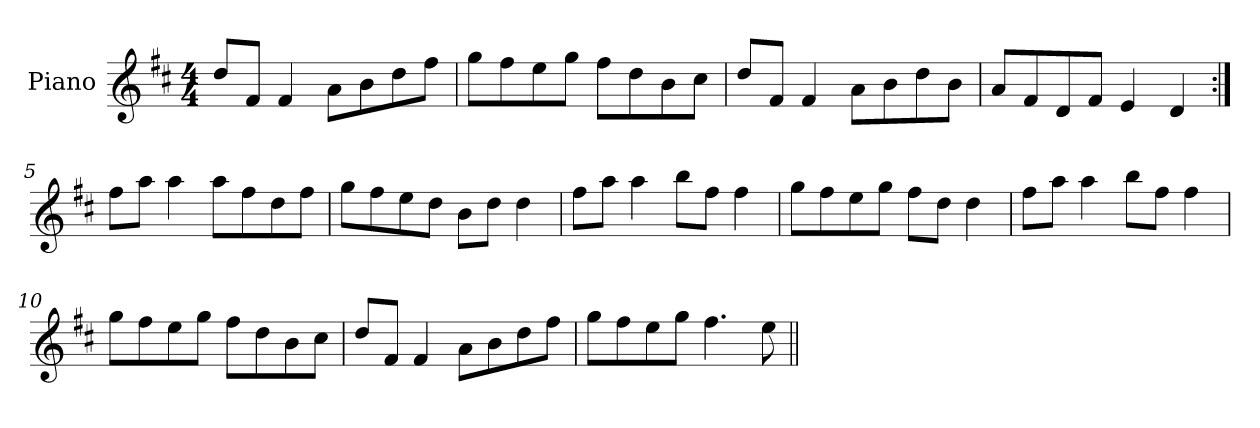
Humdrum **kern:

**kern
*part1
*staff1
*I"Piano
*I'Pno
*clefG2
*k[f#c#]
*D:
*M4/4
=1
8dd/L
8f#/J
4f#/
8a\L
8b\
8dd\
8ff#\J
=2
8gg\L
8ff#\
8ee\
8gg\J
8ff#\L
8dd\
8b\
8cc#\J
=3
8dd/L
8f#/J
4f#/
8a\L
8b\
8dd\
8b\J
=4
8a/L
8f#/
8d/
8f#/J
4e/
4d/
!!LO:LB:g=z
=5:|!
8ff#\L
8aa\J
4aa\
8aa\L
8ff#\
8dd\
8ff#\J
=6
8gg\L
8ff#\
8ee\
8dd\J
8b\L
8dd\J
4dd\
=7
8ff#\L
8aa\J
4aa\
8bb\L
8ff#\J
4ff#\
=8
8gg\L
8ff#\
8ee\
8gg\J
8ff#\L
8dd\J
4dd\
=9
8ff#\L
8aa\J
4aa\
8bb\L
8ff#\J
4ff#\
!!LO:LB:g=z
=10
8gg\L
8ff#\
8ee\
8gg\J
8ff#\L
8dd\
8b\
8cc#\J
=11
8dd/L
8f#/J
4f#/
8a\L
8b\
8dd\
8ff#\J
=12
8gg\L
8ff#\
8ee\
8gg\J
4.ff#\
8ee\
=||
*-
